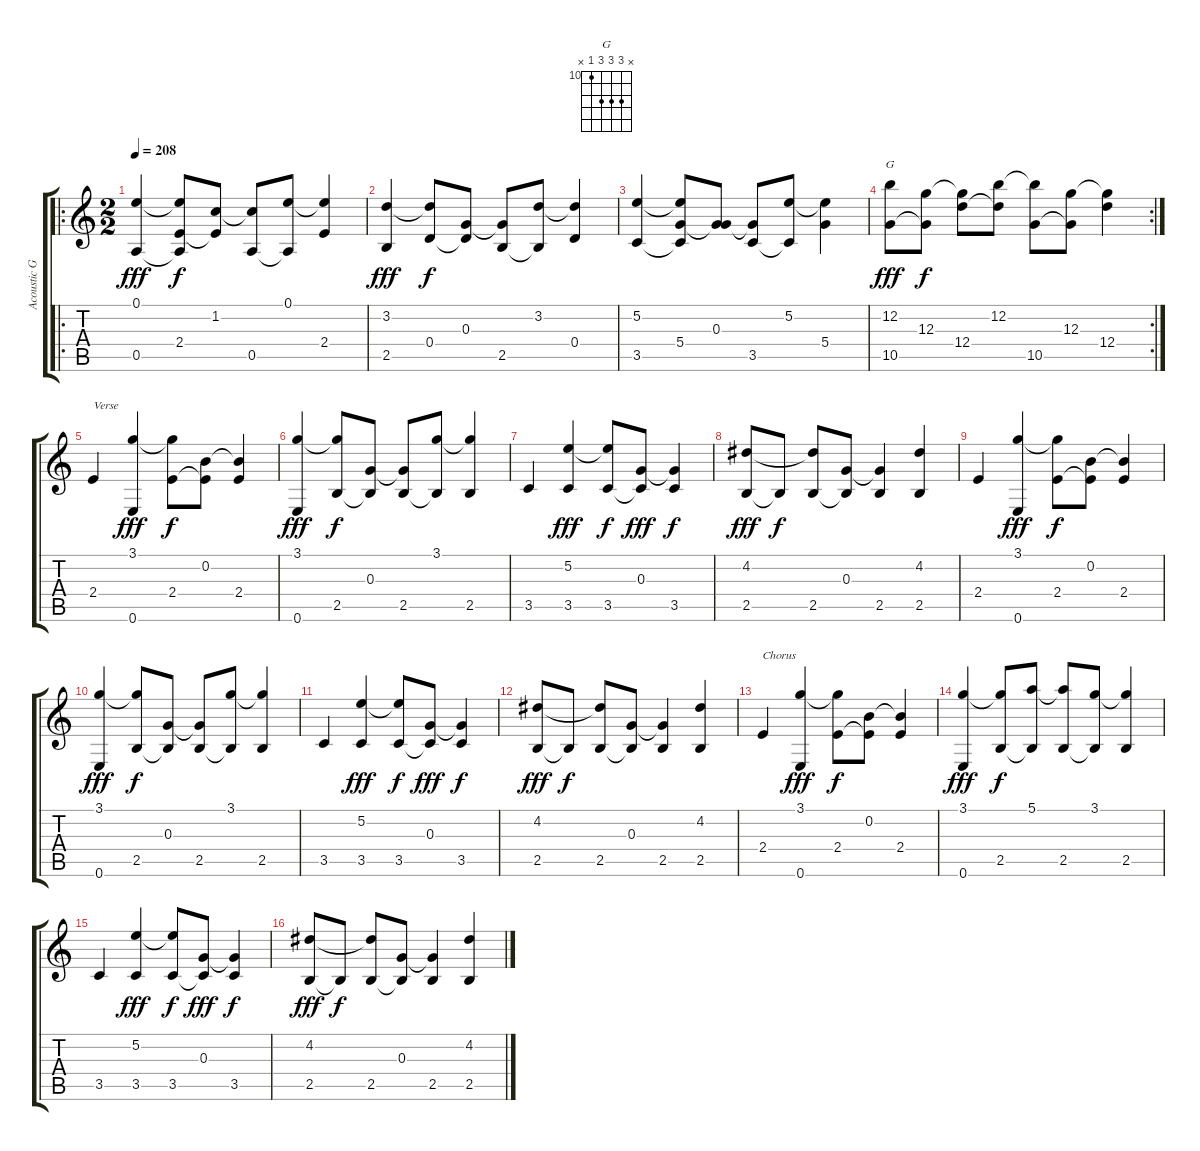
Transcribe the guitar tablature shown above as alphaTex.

\track ("Acoustic Guitar" "Acoustic G") {instrument acousticguitarsteel}
\staff {score tabs}
\tuning (E4 B3 G3 D3 A2 E2) {hide}
\chord ("G" x 12 12 12 10 x) {firstfret 10}
\ro
\ts (2 2)
\tempo 208
\clef g2
\ks c
(0.1 0.5).4{dy fff} (0.1{t} 2.4 0.5{t}).8{dy f} (1.2 2.4{t}).8 (1.2{t} 0.5).8 (0.1 0.5{t}).8 (0.1{t} 2.4).4 |
(3.2 2.5).4{dy fff} (3.2{t} 0.4).8{dy f} (0.3 0.4{t}).8 (0.3{t} 2.5).8 (3.2 2.5{t}).8 (3.2{t} 0.4).4 |
(5.2 3.5).4 (5.2{t} 5.4 3.5{t}).8 (0.3 5.4{t}).8 (0.3{t} 3.5).8 (5.2 3.5{t}).8 (5.2{t} 5.4).4 |
\rc 2
(12.2 10.5).8{ch "G" dy fff} (12.3 10.5{t}).8{dy f} (12.3{t} 12.4).8 (12.2 12.4{t}).8 (12.2{t} 10.5).8 (12.3 10.5{t}).8 (12.3{t} 12.4).4 |
2.4.4{txt "Verse"} (3.1 0.6).4{dy fff} (3.1{t} 2.4).8{dy f} (0.2 2.4{t}).8 (0.2{t} 2.4).4 |
(3.1 0.6).4{dy fff} (3.1{t} 2.5).8{dy f} (0.3 2.5{t}).8 (0.3{t} 2.5).8 (3.1 2.5{t}).8 (3.1{t} 2.5).4 |
3.5.4 (5.2 3.5).4{dy fff} (5.2{t} 3.5).8{dy f} (0.3 3.5{t}).8{dy fff} (0.3{t} 3.5).4{dy f} |
(4.2 2.5).8{dy fff} 2.5{t}.8{dy f} (4.2{t} 2.5).8 (0.3 2.5{t}).8 (0.3{t} 2.5).4 (4.2 2.5).4 |
2.4.4 (3.1 0.6).4{dy fff} (3.1{t} 2.4).8{dy f} (0.2 2.4{t}).8 (0.2{t} 2.4).4 |
(3.1 0.6).4{dy fff} (3.1{t} 2.5).8{dy f} (0.3 2.5{t}).8 (0.3{t} 2.5).8 (3.1 2.5{t}).8 (3.1{t} 2.5).4 |
3.5.4 (5.2 3.5).4{dy fff} (5.2{t} 3.5).8{dy f} (0.3 3.5{t}).8{dy fff} (0.3{t} 3.5).4{dy f} |
(4.2 2.5).8{dy fff} 2.5{t}.8{dy f} (4.2{t} 2.5).8 (0.3 2.5{t}).8 (0.3{t} 2.5).4 (4.2 2.5).4 |
2.4.4{txt "Chorus"} (3.1 0.6).4{dy fff} (3.1{t} 2.4).8{dy f} (0.2 2.4{t}).8 (0.2{t} 2.4).4 |
(3.1 0.6).4{dy fff} (3.1{t} 2.5).8{dy f} (5.1 2.5{t}).8 (5.1{t} 2.5).8 (3.1 2.5{t}).8 (3.1{t} 2.5).4 |
3.5.4 (5.2 3.5).4{dy fff} (5.2{t} 3.5).8{dy f} (0.3 3.5{t}).8{dy fff} (0.3{t} 3.5).4{dy f} |
(4.2 2.5).8{dy fff} 2.5{t}.8{dy f} (4.2{t} 2.5).8 (0.3 2.5{t}).8 (0.3{t} 2.5).4 (4.2 2.5).4
